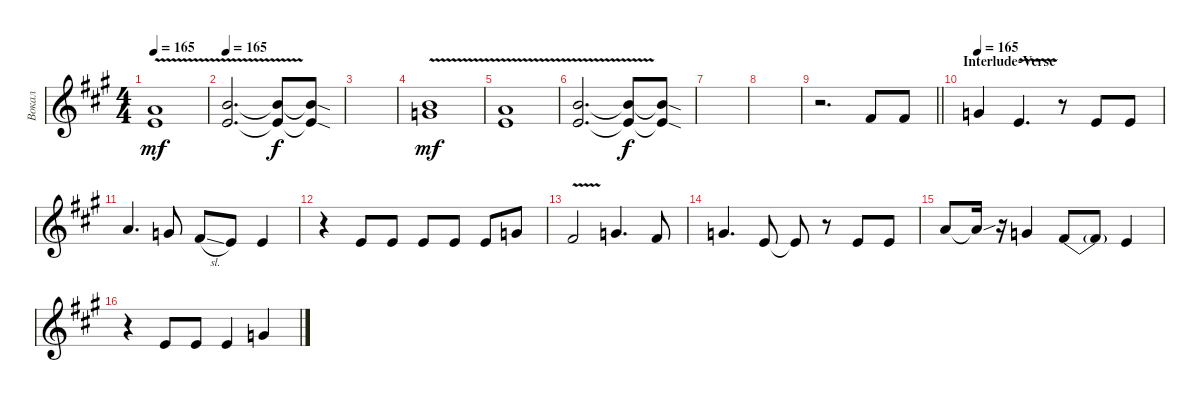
\track ("Вокал" "Вокал") {instrument trumpet}
\staff {score}
\tuning (E4 B3 G3 D3 A2 E2) {hide}
\ts (4 4)
\tempo 165
\clef g2
\ks f#minor
(5.1{v} 5.2).1{dy mf} |
\tempo 165
(7.1{v} 5.2).2{d} (7.1{t} 5.2{t}).8{dy f} (7.1{sod t} 5.2{sod t}).8 |
|
(7.1{v} 8.2).1{dy mf} |
(5.1{v} 5.2).1 |
(7.1{v} 5.2).2{d} (7.1{t} 5.2{t}).8{dy f} (7.1{sod t} 5.2{sod t}).8 |
|
|
\barLineRight lightlight
r.2{d} 7.2.8 7.2.8 |
\section ("" "Interlude-Verse")
\tempo 165
8.2.4 5.2{v}.4{d} r.8 5.2.8 5.2.8 |
5.1.4{d} 8.2.8 7.2{sl}.8 5.2.8 5.2.4 |
r.4 5.2.8 5.2.8 5.2.8 5.2.8 5.2.8 8.2.8 |
7.2{v}.2 8.2.4{d} 7.2.8 |
8.2.4{d} 5.2.8 5.2{t}.8 r.8 5.2.8 5.2.8 |
5.1.8 5.1{sou t}.16 r.16 3.1.4 7.2{be (custom 0 0 11 0 19 2 24 2 33 0 60 0)}.8 7.2{t}.8 5.2.4 |
r.4 5.2.8 5.2.8 5.2.4 8.2.4
